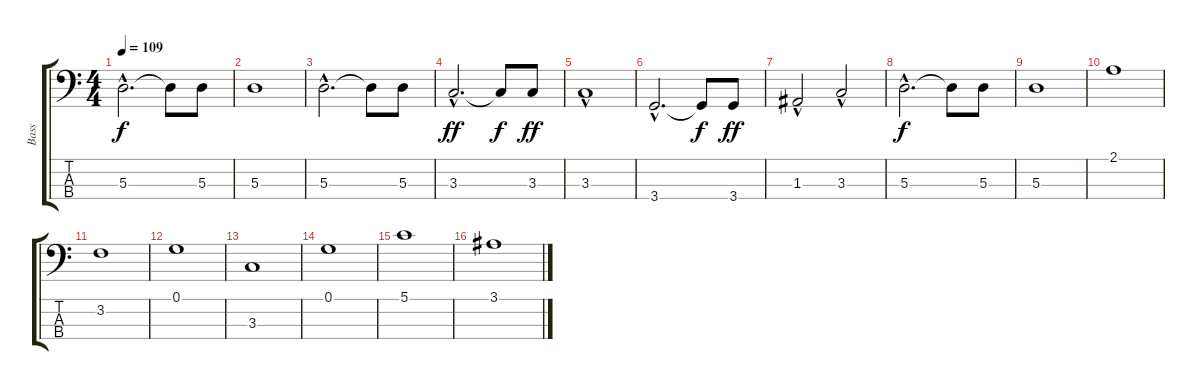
\track ("Bass" "Bass") {instrument electricbassfinger}
\staff {score tabs}
\tuning (G2 D2 A1 E1) {hide}
\ts (4 4)
\tempo 109
\clef f4
\ks c
5.3{hac}.2{d dy f} 5.3{t}.8 5.3.8 |
5.3.1 |
5.3{hac}.2{d} 5.3{t}.8 5.3.8 |
3.3{hac}.2{d dy ff} 3.3{t}.8{dy f} 3.3.8{dy ff} |
3.3{hac}.1 |
3.4{hac}.2{d} 3.4{t}.8{dy f} 3.4.8{dy ff} |
1.3{hac}.2 3.3{hac}.2 |
5.3{hac}.2{d dy f} 5.3{t}.8 5.3.8 |
5.3.1 |
2.1.1 |
3.2.1 |
0.1.1 |
3.3.1 |
0.1.1 |
5.1.1 |
3.1.1
